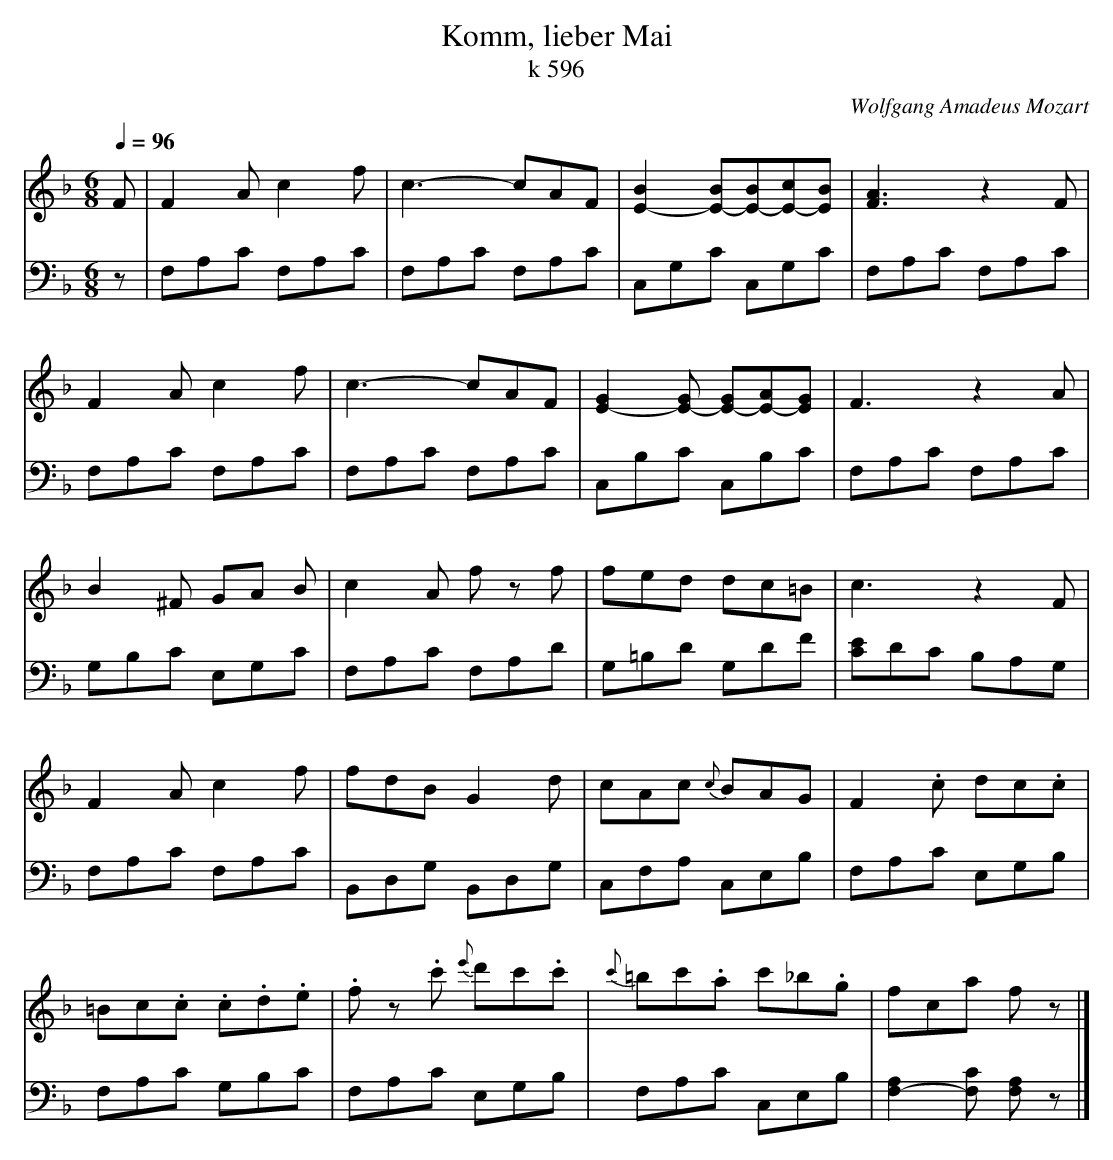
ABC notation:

X:1
T:Komm, lieber Mai
T:k 596
C:Wolfgang Amadeus Mozart
V:1 Program 1 0
V:2 Program 1 0 bass
M:6/8
L: 1/8
Q:1/4=96
K:F
V:1
F|F2A c2f|c3-cAF|[B2E2-][BE-][BE-][cE-][BE]|[A3F3] z2F|
V:2
z|F,A,C F,A,C|F,A,C F,A,C|C,G,C C,G,C|F,A,C F,A,C|
V:1
F2A c2f|c3-cAF|[G2E2-][GE-] [GE-][AE-][GE]|F3 z2A|
V:2
F,A,C F,A,C|F,A,C F,A,C|C,B,C C,B,C|F,A,C F,A,C|
V:1
B2^F GA B|c2A fz f|fed dc=B|c3 z2F|
V:2
G,B,C E,G,C|F,A,C F,A,D|G,=B,D G,DF|[EC]DC B,A,G,|
V:1
F2A c2f|fdB G2d|cAc {c}BAG|F2.c dc.c|
V:2
F,A,C F,A,C|B,,D,G, B,,D,G,|C,F,A, C,E,B,|F,A,C E,G,B,|
V:1
=Bc.c .c.d.e|.f z .c' {e'}d'c'.c'|{c'}=bc'.a c'_b.g|fca f z|]
V:2
F,A,C G,B,C|F,A,C E,G,B,|F,A,C C,E,B,|[A,2F,2-][CF,] [A,F,] z|]
